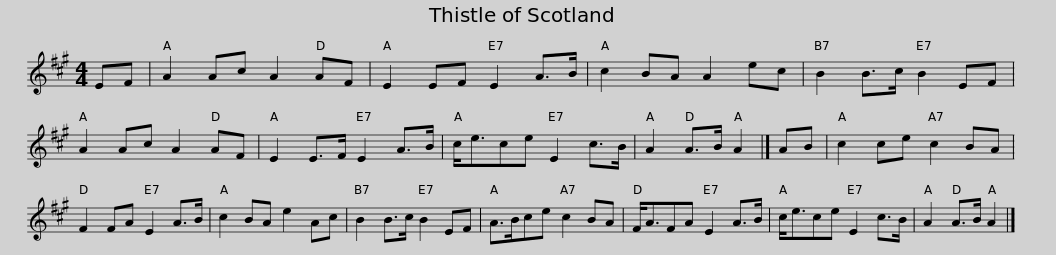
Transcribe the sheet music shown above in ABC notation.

X:1
L:1/8
M:4/4
I:linebreak $
K:A
V:1 treble
V:1
 EF | A2 Ac A2 AF | E2 EF E2 A>B | c2 BA A2 ec | B2 B>c B2 EF | %5
 A2 Ac A2 AF | E2 E>F E2 A>B |$ c<ece E2 c>B | A2 A>B A2 |] AB | %10
 c2 ce c2 BA | F2 FA E2 A>B | c2 BA e2 Ac | B2 B>c B2 EF |$ A>Bce c2 BA | %15
 F<AFA E2 A>B | c<ece E2 c>B | A2 A>B A2 |] %18
